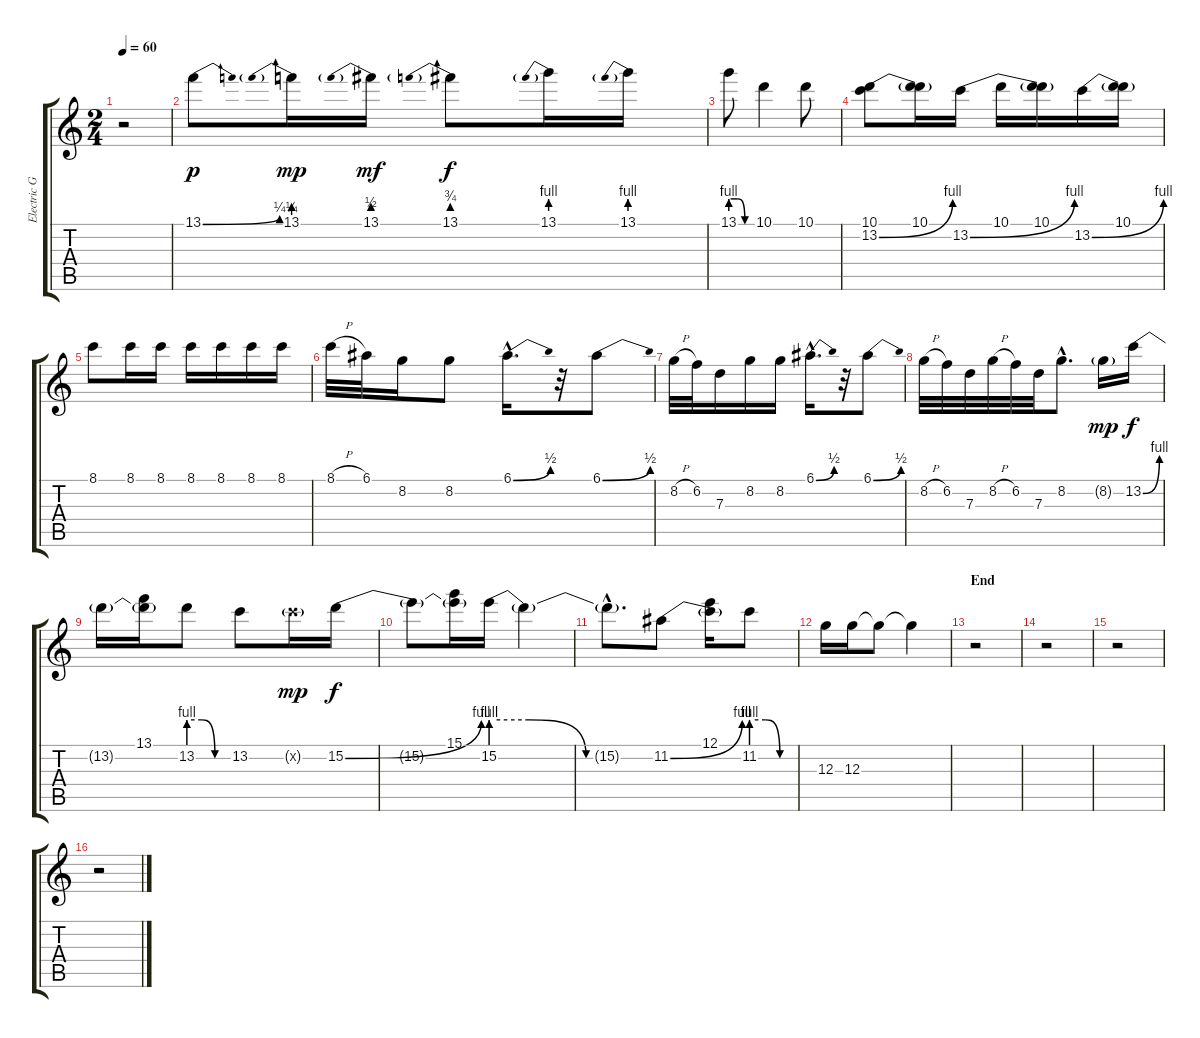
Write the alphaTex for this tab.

\track ("Electric Guitar (1)" "Electric G") {instrument electricguitarjazz}
\staff {score tabs}
\tuning (E4 B3 G3 D3 A2 E2) {hide}
\ts (2 4)
\tempo 60
\clef g2
\ks c
r.2{dy f} |
13.1{be (bend 0 0 60 1)}.8{dy p} 13.1{be (prebend 0 1 60 1)}.16{dy mp} 13.1{be (prebend 0 2 60 2)}.16{dy mf} 13.1{be (prebend 0 3 60 3)}.8{dy f} 13.1{be (prebend 0 4 60 4)}.16 13.1{be (prebend 0 4 60 4)}.16 |
13.1{be (custom 0 4 20 4 40 0 60 0)}.8 10.1.4 10.1.8 |
(10.1 13.2{be (bend 0 0 60 4)}).8 (10.1 13.2{t}).16 13.2{be (bend 0 0 60 4)}.16 10.1.16 (10.1 13.2{t}).16 13.2{be (bend 0 0 60 4)}.16 (10.1 13.2{t}).16 |
8.1.8 8.1.16 8.1.16 8.1.16 8.1.16 8.1.16 8.1.16 |
8.1{h}.32 6.1.32 8.2.16 8.2.8 6.1{be (bend 0 0 60 2) hac}.16{d} r.32 6.1{be (bend 0 0 60 2)}.8 |
8.2{h}.32 6.2.32 7.3.16 8.2.16 8.2.16 6.1{be (bend 0 0 60 2) hac}.16{d} r.32 6.1{be (bend 0 0 60 2)}.8 |
8.2{h}.32 6.2.32 7.3.32 8.2{h}.32 6.2.32 7.3.32 8.2{hac}.8{d} 8.2{g}.16{dy mp} 13.2{be (bend 0 0 60 4)}.16{dy f} |
13.2{t}.16 (13.1 13.2{t}).16 13.2{be (custom 0 4 20 4 40 0 60 0)}.8 13.2.8 13.2{g x}.16{dy mp} 15.2{be (bend 0 0 60 4)}.16{dy f} |
15.2{t}.8 (15.1 15.2{t}).16 15.2{be (custom 0 4 14 4 35 0 60 0)}.16 15.2{t}.4 |
15.2{hac t}.8{d} 11.2{be (bend 0 0 60 4)}.8 (12.1 11.2{t}).16 11.2{be (custom 0 4 20 4 40 0 60 0)}.8 |
12.3.16 12.3.16 12.3{t}.8 12.3{t}.4 |
\section ("" "End")
r.2 |
r.2 |
r.2 |
r.2
